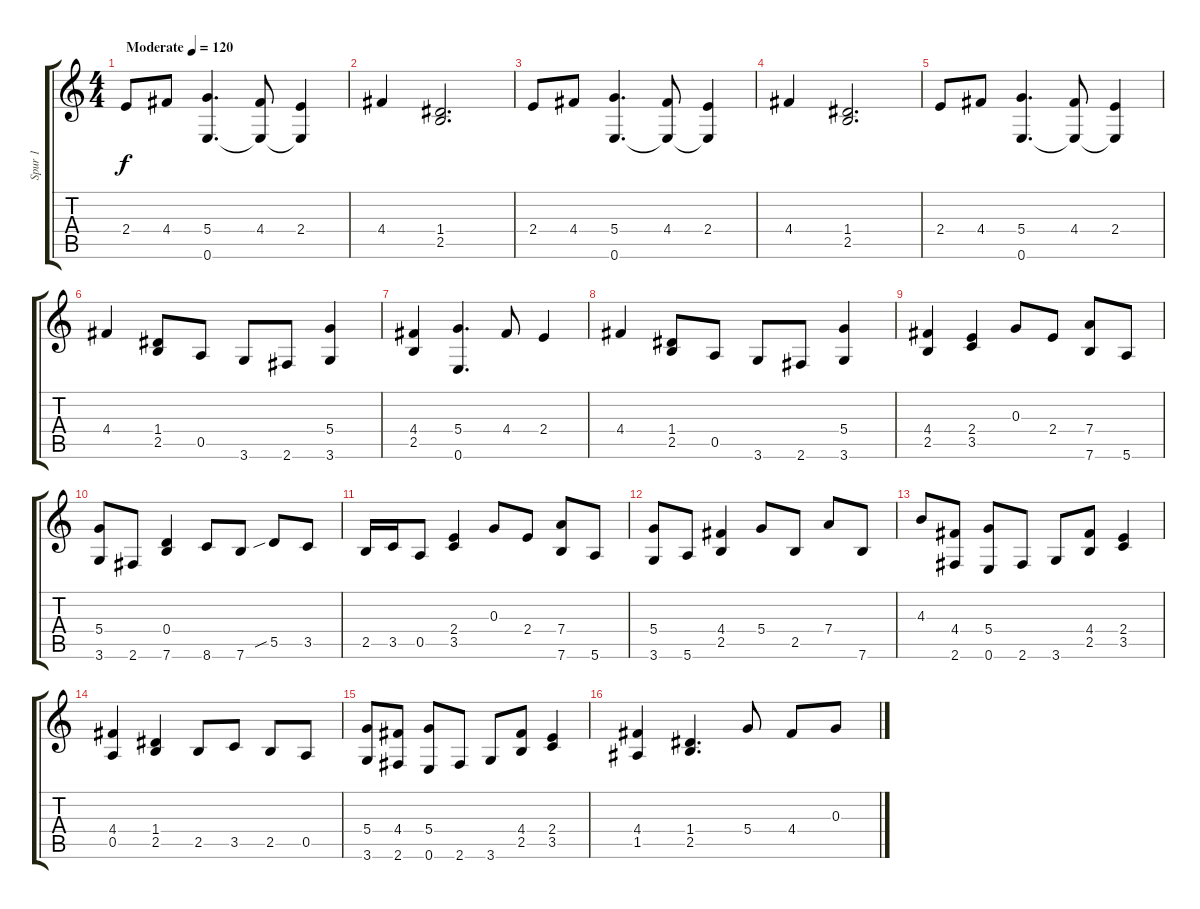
\track ("Spur 1" "Spur 1") {instrument acousticguitarsteel}
\staff {score tabs}
\tuning (E4 B3 G3 D3 A2 E2) {hide}
\ts (4 4)
\tempo (120 "Moderate")
\clef g2
\ks c
2.4.8{dy f instrument acousticguitarsteel} 4.4.8 (5.4 0.6).4{d} (4.4 0.6{t}).8 (2.4 0.6{t}).4 |
4.4.4 (1.4 2.5).2{d} |
2.4.8 4.4.8 (5.4 0.6).4{d} (4.4 0.6{t}).8 (2.4 0.6{t}).4 |
4.4.4 (1.4 2.5).2{d} |
2.4.8 4.4.8 (5.4 0.6).4{d} (4.4 0.6{t}).8 (2.4 0.6{t}).4 |
4.4.4 (1.4 2.5).8 0.5.8 3.6.8 2.6.8 (5.4 3.6).4 |
(4.4 2.5).4 (5.4 0.6).4{d} 4.4.8 2.4.4 |
4.4.4 (1.4 2.5).8 0.5.8 3.6.8 2.6.8 (5.4 3.6).4 |
(4.4 2.5).4 (2.4 3.5).4 0.3.8 2.4.8 (7.4 7.6).8 5.6.8 |
(5.4 3.6).8 2.6.8 (0.4 7.6).4 8.6.8 7.6.8 5.5{sib}.8 3.5.8 |
2.5.16 3.5.16 0.5.8 (2.4 3.5).4 0.3.8 2.4.8 (7.4 7.6).8 5.6.8 |
(5.4 3.6).8 5.6.8 (4.4 2.5).4 5.4.8 2.5.8 7.4.8 7.6.8 |
4.3.8 (4.4 2.6).8 (5.4 0.6).8 2.6.8 3.6.8 (4.4 2.5).8 (2.4 3.5).4 |
(4.4 0.5).4 (1.4 2.5).4 2.5.8 3.5.8 2.5.8 0.5.8 |
(5.4 3.6).8 (4.4 2.6).8 (5.4 0.6).8 2.6.8 3.6.8 (4.4 2.5).8 (2.4 3.5).4 |
(4.4 1.5).4 (1.4 2.5).4{d} 5.4.8 4.4.8 0.3.8
